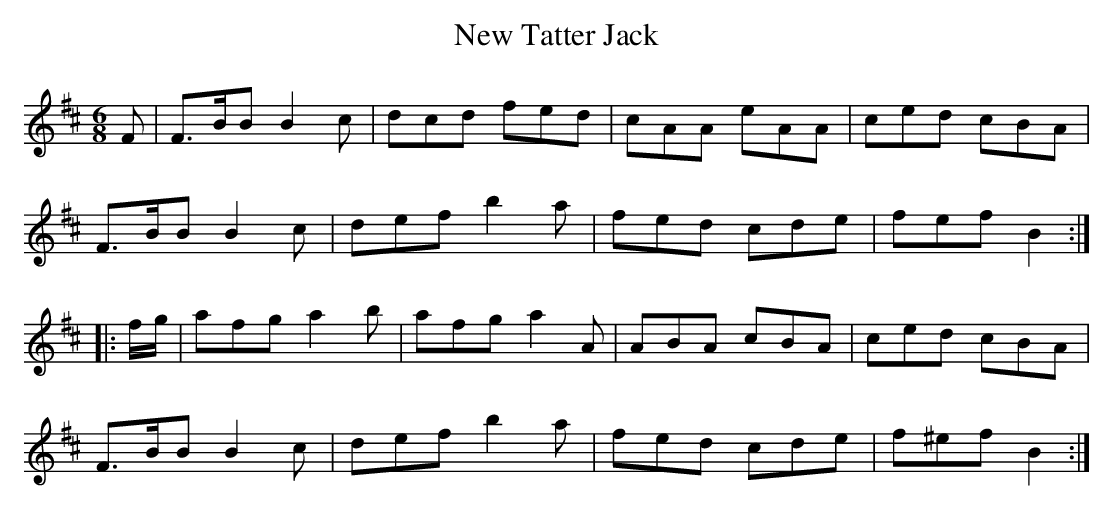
X:1
T:New Tatter Jack
M:6/8
L:1/8
K:Bm
F|F>BB B2c|dcd fed|cAA eAA|ced cBA|
F>BB B2c|def b2a|fed cde|fef B2:|
|:f/g/|afg a2b|afg a2A|ABA cBA|ced cBA|
F>BB B2c|def b2a|fed cde|f^ef B2:|]
